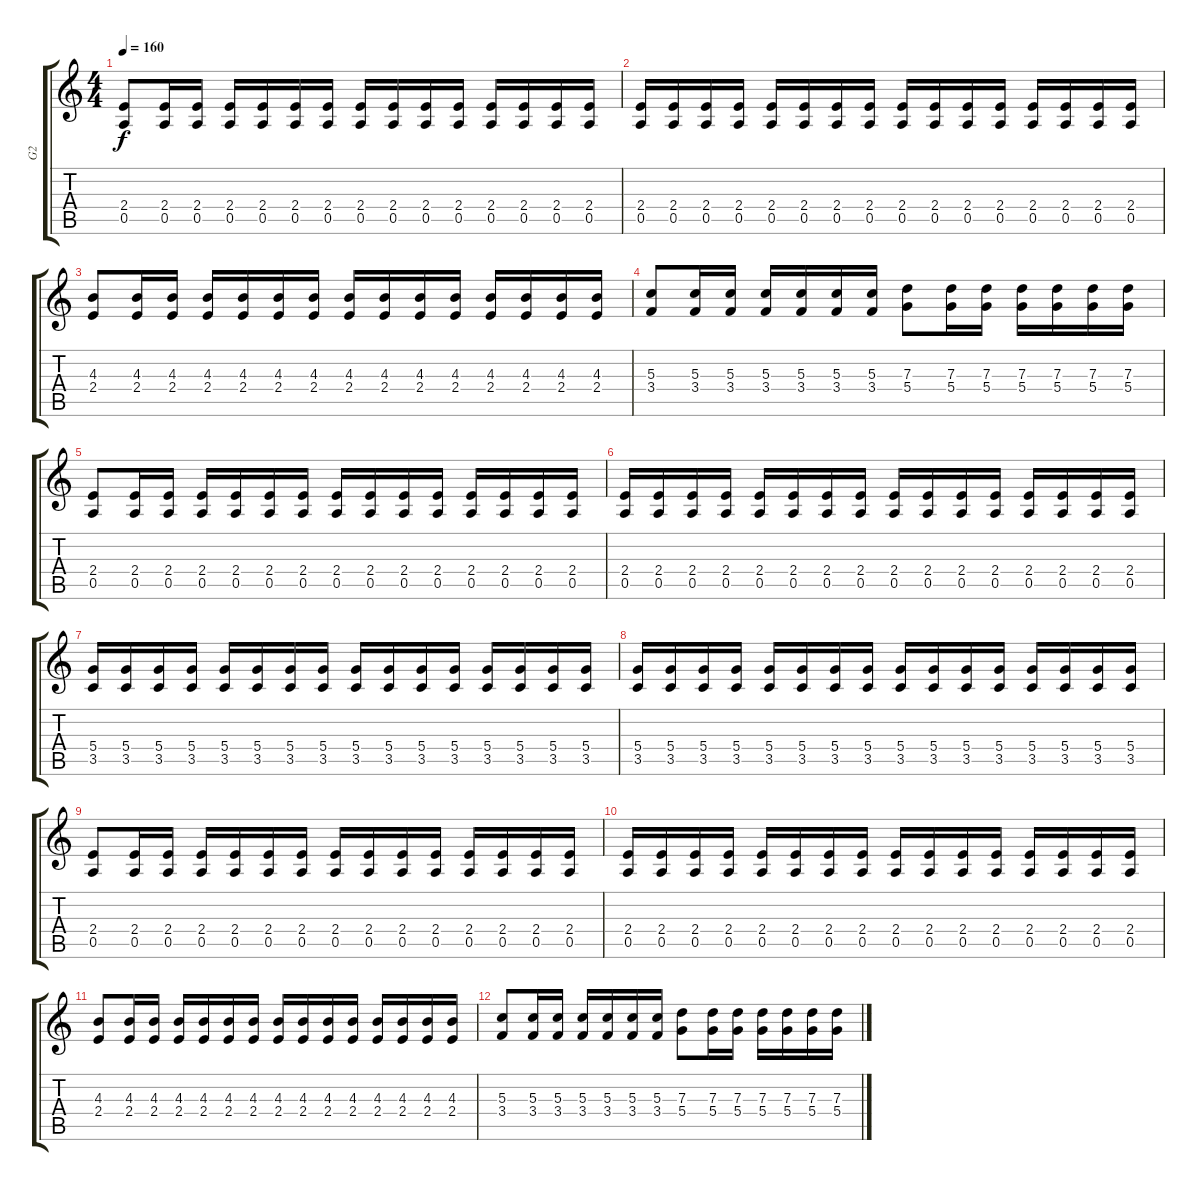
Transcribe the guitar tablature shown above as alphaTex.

\track ("G2" "G2") {instrument overdrivenguitar}
\staff {score tabs}
\tuning (E4 B3 G3 D3 A2 E2) {hide}
\ts (4 4)
\tempo 160
\clef g2
\ks c
(2.4 0.5).8{dy f} (2.4 0.5).16 (2.4 0.5).16 (2.4 0.5).16 (2.4 0.5).16 (2.4 0.5).16 (2.4 0.5).16 (2.4 0.5).16 (2.4 0.5).16 (2.4 0.5).16 (2.4 0.5).16 (2.4 0.5).16 (2.4 0.5).16 (2.4 0.5).16 (2.4 0.5).16 |
(2.4 0.5).16 (2.4 0.5).16 (2.4 0.5).16 (2.4 0.5).16 (2.4 0.5).16 (2.4 0.5).16 (2.4 0.5).16 (2.4 0.5).16 (2.4 0.5).16 (2.4 0.5).16 (2.4 0.5).16 (2.4 0.5).16 (2.4 0.5).16 (2.4 0.5).16 (2.4 0.5).16 (2.4 0.5).16 |
(4.3 2.4).8 (4.3 2.4).16 (4.3 2.4).16 (4.3 2.4).16 (4.3 2.4).16 (4.3 2.4).16 (4.3 2.4).16 (4.3 2.4).16 (4.3 2.4).16 (4.3 2.4).16 (4.3 2.4).16 (4.3 2.4).16 (4.3 2.4).16 (4.3 2.4).16 (4.3 2.4).16 |
(5.3 3.4).8 (5.3 3.4).16 (5.3 3.4).16 (5.3 3.4).16 (5.3 3.4).16 (5.3 3.4).16 (5.3 3.4).16 (7.3 5.4).8 (7.3 5.4).16 (7.3 5.4).16 (7.3 5.4).16 (7.3 5.4).16 (7.3 5.4).16 (7.3 5.4).16 |
(2.4 0.5).8 (2.4 0.5).16 (2.4 0.5).16 (2.4 0.5).16 (2.4 0.5).16 (2.4 0.5).16 (2.4 0.5).16 (2.4 0.5).16 (2.4 0.5).16 (2.4 0.5).16 (2.4 0.5).16 (2.4 0.5).16 (2.4 0.5).16 (2.4 0.5).16 (2.4 0.5).16 |
(2.4 0.5).16 (2.4 0.5).16 (2.4 0.5).16 (2.4 0.5).16 (2.4 0.5).16 (2.4 0.5).16 (2.4 0.5).16 (2.4 0.5).16 (2.4 0.5).16 (2.4 0.5).16 (2.4 0.5).16 (2.4 0.5).16 (2.4 0.5).16 (2.4 0.5).16 (2.4 0.5).16 (2.4 0.5).16 |
(5.4 3.5).16 (5.4 3.5).16 (5.4 3.5).16 (5.4 3.5).16 (5.4 3.5).16 (5.4 3.5).16 (5.4 3.5).16 (5.4 3.5).16 (5.4 3.5).16 (5.4 3.5).16 (5.4 3.5).16 (5.4 3.5).16 (5.4 3.5).16 (5.4 3.5).16 (5.4 3.5).16 (5.4 3.5).16 |
(5.4 3.5).16 (5.4 3.5).16 (5.4 3.5).16 (5.4 3.5).16 (5.4 3.5).16 (5.4 3.5).16 (5.4 3.5).16 (5.4 3.5).16 (5.4 3.5).16 (5.4 3.5).16 (5.4 3.5).16 (5.4 3.5).16 (5.4 3.5).16 (5.4 3.5).16 (5.4 3.5).16 (5.4 3.5).16 |
(2.4 0.5).8 (2.4 0.5).16 (2.4 0.5).16 (2.4 0.5).16 (2.4 0.5).16 (2.4 0.5).16 (2.4 0.5).16 (2.4 0.5).16 (2.4 0.5).16 (2.4 0.5).16 (2.4 0.5).16 (2.4 0.5).16 (2.4 0.5).16 (2.4 0.5).16 (2.4 0.5).16 |
(2.4 0.5).16 (2.4 0.5).16 (2.4 0.5).16 (2.4 0.5).16 (2.4 0.5).16 (2.4 0.5).16 (2.4 0.5).16 (2.4 0.5).16 (2.4 0.5).16 (2.4 0.5).16 (2.4 0.5).16 (2.4 0.5).16 (2.4 0.5).16 (2.4 0.5).16 (2.4 0.5).16 (2.4 0.5).16 |
(4.3 2.4).8 (4.3 2.4).16 (4.3 2.4).16 (4.3 2.4).16 (4.3 2.4).16 (4.3 2.4).16 (4.3 2.4).16 (4.3 2.4).16 (4.3 2.4).16 (4.3 2.4).16 (4.3 2.4).16 (4.3 2.4).16 (4.3 2.4).16 (4.3 2.4).16 (4.3 2.4).16 |
(5.3 3.4).8 (5.3 3.4).16 (5.3 3.4).16 (5.3 3.4).16 (5.3 3.4).16 (5.3 3.4).16 (5.3 3.4).16 (7.3 5.4).8 (7.3 5.4).16 (7.3 5.4).16 (7.3 5.4).16 (7.3 5.4).16 (7.3 5.4).16 (7.3 5.4).16
